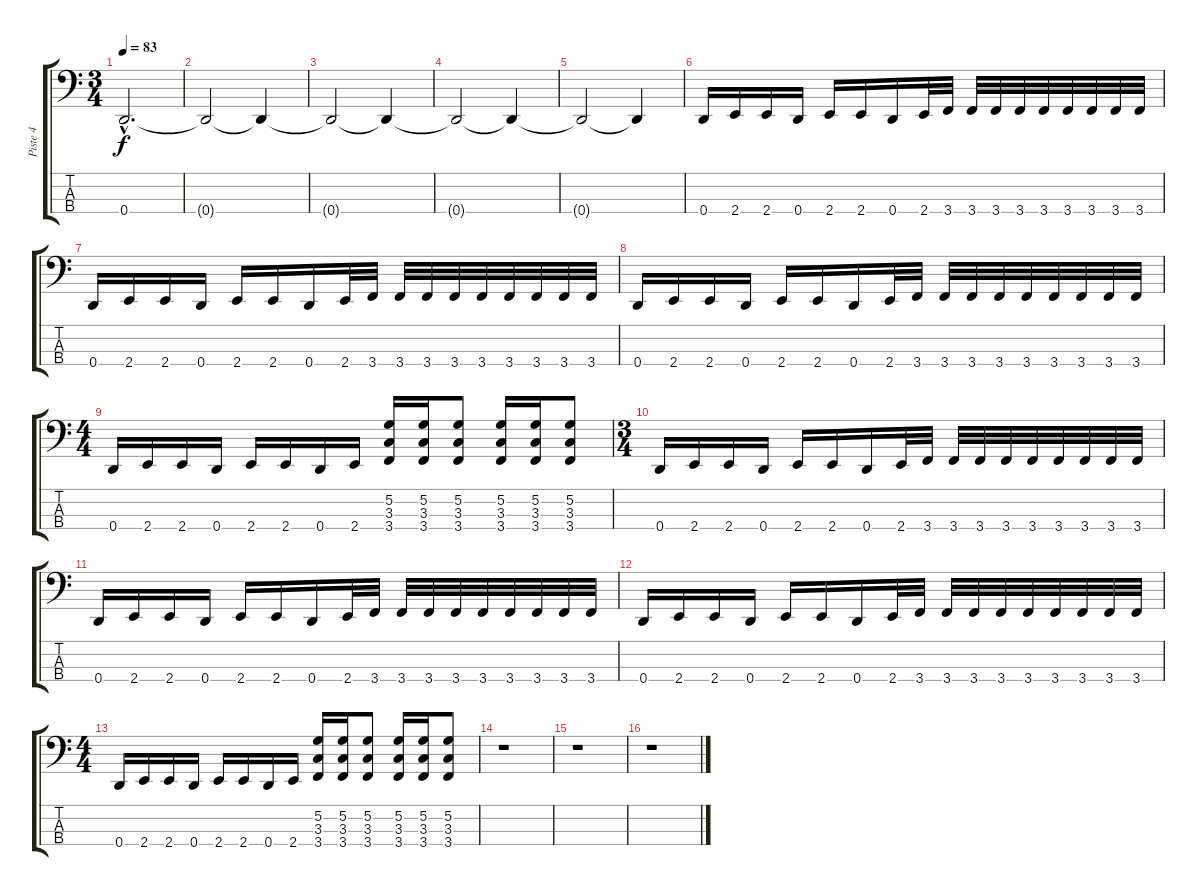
\track ("Piste 4" "Piste 4") {instrument electricbasspick}
\staff {score tabs}
\tuning (G2 D2 A1 D1) {hide}
\ts (3 4)
\tempo 83
\clef f4
\ks c
0.4{hac}.2{d dy f instrument electricbasspick} |
0.4{t}.2 0.4{t}.4 |
0.4{t}.2 0.4{t}.4 |
0.4{t}.2 0.4{t}.4 |
0.4{t}.2 0.4{t}.4 |
0.4.16 2.4.16 2.4.16 0.4.16 2.4.16 2.4.16 0.4.16 2.4.32 3.4.32 3.4.32 3.4.32 3.4.32 3.4.32 3.4.32 3.4.32 3.4.32 3.4.32 |
0.4.16 2.4.16 2.4.16 0.4.16 2.4.16 2.4.16 0.4.16 2.4.32 3.4.32 3.4.32 3.4.32 3.4.32 3.4.32 3.4.32 3.4.32 3.4.32 3.4.32 |
0.4.16 2.4.16 2.4.16 0.4.16 2.4.16 2.4.16 0.4.16 2.4.32 3.4.32 3.4.32 3.4.32 3.4.32 3.4.32 3.4.32 3.4.32 3.4.32 3.4.32 |
\ts (4 4)
0.4.16 2.4.16 2.4.16 0.4.16 2.4.16 2.4.16 0.4.16 2.4.16 (5.2 3.3 3.4).16 (5.2 3.3 3.4).16 (5.2 3.3 3.4).8 (5.2 3.3 3.4).16 (5.2 3.3 3.4).16 (5.2 3.3 3.4).8 |
\ts (3 4)
0.4.16 2.4.16 2.4.16 0.4.16 2.4.16 2.4.16 0.4.16 2.4.32 3.4.32 3.4.32 3.4.32 3.4.32 3.4.32 3.4.32 3.4.32 3.4.32 3.4.32 |
0.4.16 2.4.16 2.4.16 0.4.16 2.4.16 2.4.16 0.4.16 2.4.32 3.4.32 3.4.32 3.4.32 3.4.32 3.4.32 3.4.32 3.4.32 3.4.32 3.4.32 |
0.4.16 2.4.16 2.4.16 0.4.16 2.4.16 2.4.16 0.4.16 2.4.32 3.4.32 3.4.32 3.4.32 3.4.32 3.4.32 3.4.32 3.4.32 3.4.32 3.4.32 |
\ts (4 4)
0.4.16 2.4.16 2.4.16 0.4.16 2.4.16 2.4.16 0.4.16 2.4.16 (5.2 3.3 3.4).16 (5.2 3.3 3.4).16 (5.2 3.3 3.4).8 (5.2 3.3 3.4).16 (5.2 3.3 3.4).16 (5.2 3.3 3.4).8 |
r.1 |
r.1 |
r.1
